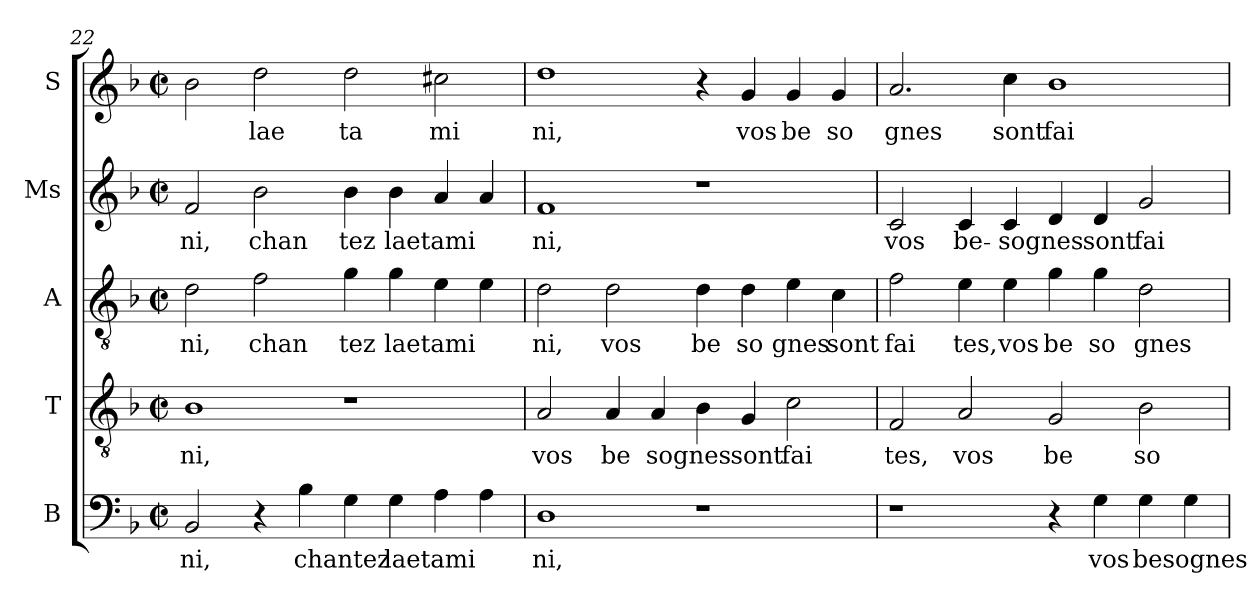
**kern	**text	**kern	**text	**kern	**text	**kern	**text	**kern	**text
*part5	*part5	*part4	*part4	*part3	*part3	*part2	*part2	*part1	*part1
*staff5	*staff5	*staff4	*staff4	*staff3	*staff3	*staff2	*staff2	*staff1	*staff1
*I"B	*	*I"T	*	*I"A	*	*I"Ms	*	*I"S	*
*clefF4	*	*clefGv2	*	*clefGv2	*	*clefG2	*	*clefG2	*
*k[b-]	*	*k[b-]	*	*k[b-]	*	*k[b-]	*	*k[b-]	*
*F:	*	*F:	*	*F:	*	*F:	*	*F:	*
*M2/2	*	*M2/2	*	*M2/2	*	*M2/2	*	*M2/2	*
*met(c|)	*	*met(c|)	*	*met(c|)	*	*met(c|)	*	*met(c|)	*
=22	=22	=22	=22	=22	=22	=22	=22	=22	=22
!	!LO:LY:b:cj	!	!LO:LY:b:cj	!	!LO:LY:b:cj	!	!LO:LY:b:cj	!	!
2BB-/	ni,	1B-	ni,	2d\	ni,	2f/	ni,	2b-\	.
!	!	!	!	!	!LO:LY:b:cj	!	!LO:LY:b:cj	!	!LO:LY:b:cj
4r	.	.	.	2f\	chan	2b-\	chan	2dd\	lae
!	!LO:LY:b:cj	!	!	!	!	!	!	!	!
4B-\	chantez	.	.	.	.	.	.	.	.
!	!	!	!	!	!LO:LY:b:cj	!	!LO:LY:b:cj	!	!LO:LY:b:cj
4G\	.	1r	.	4g\	tez	4b-\	tez	2dd\	ta
!	!LO:LY:b	!	!	!	!LO:LY:b	!	!LO:LY:b	!	!
4G\	laetami	.	.	4g\	laetami	4b-\	laetami	.	.
!	!	!	!	!	!	!	!	!	!LO:LY:b:cj
4A\	.	.	.	4e\	.	4a/	.	2cc#X\	mi
4A\	.	.	.	4e\	.	4a/	.	.	.
=23	=23	=23	=23	=23	=23	=23	=23	=23	=23
!	!LO:LY:b:cj	!	!LO:LY:b:cj	!	!LO:LY:b:cj	!	!LO:LY:b:cj	!	!LO:LY:b:cj
1D	ni,	2A/	vos	2d\	ni,	1f	ni,	1dd	ni,
!	!	!	!LO:LY:b:cj	!	!LO:LY:b:cj	!	!	!	!
.	.	4A/	be	2d\	vos	.	.	.	.
!	!	!	!LO:LY:b	!	!	!	!	!	!
.	.	4A/	sognes	.	.	.	.	.	.
!	!	!	!	!	!LO:LY:b:cj	!	!	!	!
1r	.	4B-\	.	4d\	be	1r	.	4r	.
!	!	!	!LO:LY:b:cj	!	!LO:LY:b:cj	!	!	!	!LO:LY:b:cj
.	.	4G/	sont	4d\	so	.	.	4g/	vos
!	!	!	!LO:LY:b:cj	!	!LO:LY:b:cj	!	!	!	!LO:LY:b:cj
.	.	2c\	fai	4e\	gnes	.	.	4g/	be
!	!	!	!	!	!LO:LY:b:cj	!	!	!	!LO:LY:b:cj
.	.	.	.	4c\	sont	.	.	4g/	so
!!LO:PB:g=z
=24	=24	=24	=24	=24	=24	=24	=24	=24	=24
!	!	!	!LO:LY:b:cj	!	!LO:LY:b:cj	!	!LO:LY:b:cj	!	!LO:LY:b:cj
1r	.	2F/	tes,	2f\	fai	2c/	vos	2.a/	gnes
!	!	!	!LO:LY:b:cj	!	!LO:LY:b:cj	!	!LO:LY:b:cj	!	!
.	.	2A/	vos	4e\	tes,	4c/	be-	.	.
!	!	!	!	!	!LO:LY:b:cj	!	!LO:LY:b	!	!LO:LY:b:cj
.	.	.	.	4e\	vos	4c/	-sognes	4cc\	sont
!	!	!	!LO:LY:b:cj	!	!LO:LY:b:cj	!	!	!	!LO:LY:b:cj
4r	.	2G/	be	4g\	be	4d/	.	1b-	fai-
!	!LO:LY:b:cj	!	!	!	!LO:LY:b:cj	!	!LO:LY:b:cj	!	!
4G\	vos	.	.	4g\	so	4d/	sont	.	.
!	!LO:LY:b	!	!LO:LY:b:cj	!	!LO:LY:b:cj	!	!LO:LY:b:cj	!	!
4G\	besognes	2B-\	so	2d\	gnes	2g/	fai-	.	.
4G\	.	.	.	.	.	.	.	.	.
=	=	=	=	=	=	=	=	=	=
*-	*-	*-	*-	*-	*-	*-	*-	*-	*-
